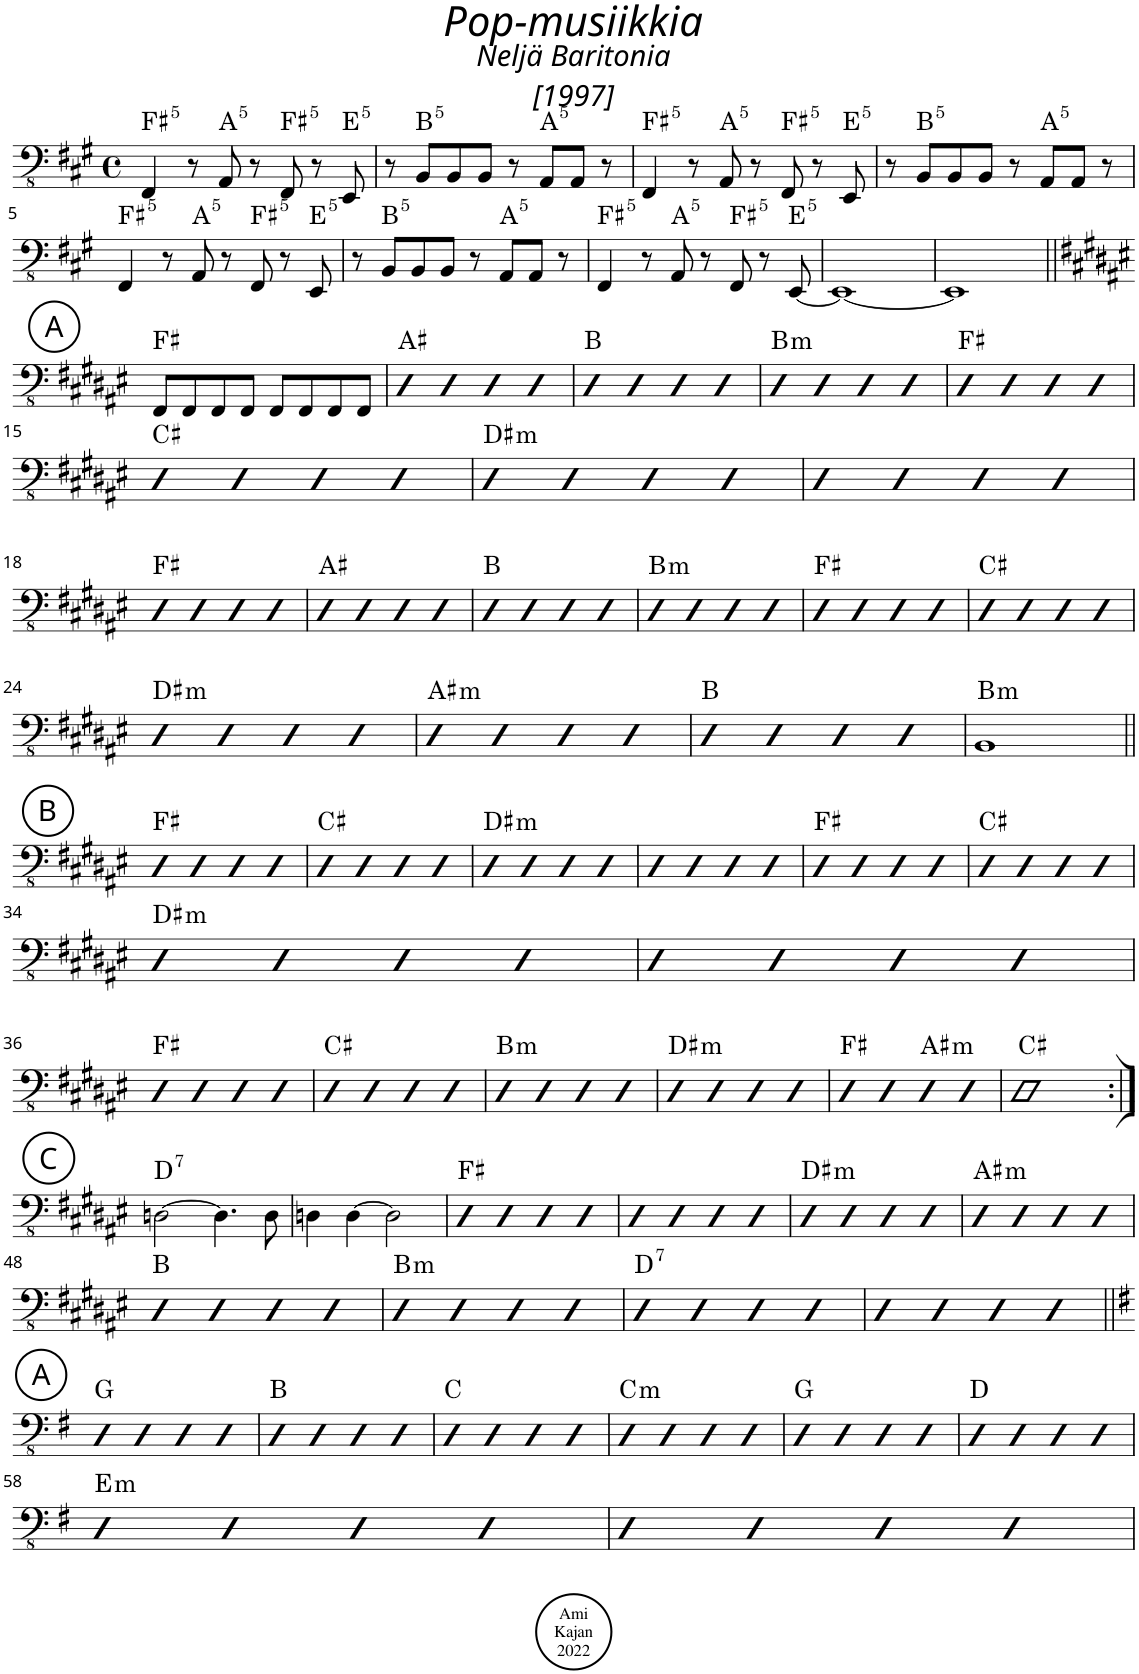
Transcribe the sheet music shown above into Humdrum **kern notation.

**kern	**harte
*part1	*part1
*staff1	*
*I"Acoustic Bass	*
*I'Bass	*
*clefFv4	*
*k[f#c#g#]	*
*M4/4	*
*met(c)	*
=1	=1
!	!LO:H:kt=5
4FFF#/	F#:(1,5)
8r	.
!	!LO:H:kt=5
8AAA/	A:(1,5)
8r	.
!	!LO:H:kt=5
8FFF#/	F#:(1,5)
8r	.
!	!LO:H:kt=5
8EEE/	E:(1,5)
=2	=2
8r	.
!	!LO:H:kt=5
8BBB/L	B:(1,5)
8BBB/	.
8BBB/J	.
8r	.
!	!LO:H:kt=5
8AAA/L	A:(1,5)
8AAA/J	.
8r	.
=3	=3
!	!LO:H:kt=5
4FFF#/	F#:(1,5)
8r	.
!	!LO:H:kt=5
8AAA/	A:(1,5)
8r	.
!	!LO:H:kt=5
8FFF#/	F#:(1,5)
8r	.
!	!LO:H:kt=5
8EEE/	E:(1,5)
=4	=4
8r	.
!	!LO:H:kt=5
8BBB/L	B:(1,5)
8BBB/	.
8BBB/J	.
8r	.
!	!LO:H:kt=5
8AAA/L	A:(1,5)
8AAA/J	.
8r	.
!!LO:LB:g=z
=5	=5
!	!LO:H:kt=5
4FFF#/	F#:(1,5)
8r	.
!	!LO:H:kt=5
8AAA/	A:(1,5)
8r	.
!	!LO:H:kt=5
8FFF#/	F#:(1,5)
8r	.
!	!LO:H:kt=5
8EEE/	E:(1,5)
=6	=6
8r	.
!	!LO:H:kt=5
8BBB/L	B:(1,5)
8BBB/	.
8BBB/J	.
8r	.
!	!LO:H:kt=5
8AAA/L	A:(1,5)
8AAA/J	.
8r	.
=7	=7
!	!LO:H:kt=5
4FFF#/	F#:(1,5)
8r	.
!	!LO:H:kt=5
8AAA/	A:(1,5)
8r	.
!	!LO:H:kt=5
8FFF#/	F#:(1,5)
8r	.
!	!LO:H:kt=5
[8EEE/	E:(1,5)
=8	=8
1EEE_	.
=9	=9
1EEE]	.
!!LO:LB:g=z
!!LO:REH:place=s1:a:cj:enc=circle:fs=14:t=A
=10||	=10||
*k[f#c#g#d#a#e#]	*
8FFF#/L	F#:maj
8FFF#/	.
8FFF#/	.
8FFF#/J	.
8FFF#/L	.
8FFF#/	.
8FFF#/	.
8FFF#/J	.
=11	=11
4DD#	A#:maj
4DD#	.
4DD#	.
4DD#	.
=12	=12
4DD#	B:maj
4DD#	.
4DD#	.
4DD#	.
=13	=13
!	!LO:H:kt=m
4DD#	B:min
4DD#	.
4DD#	.
4DD#	.
=14	=14
4DD#	F#:maj
4DD#	.
4DD#	.
4DD#	.
!!LO:LB:g=z
=15	=15
4DD#	C#:maj
4DD#	.
4DD#	.
4DD#	.
=16	=16
!	!LO:H:kt=m
4DD#	D#:min
4DD#	.
4DD#	.
4DD#	.
=17	=17
4DD#	.
4DD#	.
4DD#	.
4DD#	.
!!LO:LB:g=z
=18	=18
4DD#	F#:maj
4DD#	.
4DD#	.
4DD#	.
=19	=19
4DD#	A#:maj
4DD#	.
4DD#	.
4DD#	.
=20	=20
4DD#	B:maj
4DD#	.
4DD#	.
4DD#	.
=21	=21
!	!LO:H:kt=m
4DD#	B:min
4DD#	.
4DD#	.
4DD#	.
=22	=22
4DD#	F#:maj
4DD#	.
4DD#	.
4DD#	.
=23	=23
4DD#	C#:maj
4DD#	.
4DD#	.
4DD#	.
!!LO:LB:g=z
=24	=24
!	!LO:H:kt=m
4DD#	D#:min
4DD#	.
4DD#	.
4DD#	.
=25	=25
!	!LO:H:kt=m
4DD#	A#:min
4DD#	.
4DD#	.
4DD#	.
=26	=26
4DD#	B:maj
4DD#	.
4DD#	.
4DD#	.
=27	=27
!	!LO:H:kt=m
1BBB	B:min
!!LO:LB:g=z
!!LO:REH:place=s1:a:cj:enc=circle:fs=14:t=B
=28||	=28||
4DD#	F#:maj
4DD#	.
4DD#	.
4DD#	.
=29	=29
4DD#	C#:maj
4DD#	.
4DD#	.
4DD#	.
=30	=30
!	!LO:H:kt=m
4DD#	D#:min
4DD#	.
4DD#	.
4DD#	.
=31	=31
4DD#	.
4DD#	.
4DD#	.
4DD#	.
=32	=32
4DD#	F#:maj
4DD#	.
4DD#	.
4DD#	.
=33	=33
4DD#	C#:maj
4DD#	.
4DD#	.
4DD#	.
!!LO:LB:g=z
=34	=34
!	!LO:H:kt=m
4DD#	D#:min
4DD#	.
4DD#	.
4DD#	.
=35	=35
4DD#	.
4DD#	.
4DD#	.
4DD#	.
!!LO:LB:g=z
=36	=36
4DD#	F#:maj
4DD#	.
4DD#	.
4DD#	.
=37	=37
4DD#	C#:maj
4DD#	.
4DD#	.
4DD#	.
=38	=38
!	!LO:H:kt=m
4DD#	B:min
4DD#	.
4DD#	.
4DD#	.
=39	=39
!	!LO:H:kt=m
4DD#	D#:min
4DD#	.
4DD#	.
4DD#	.
=40	=40
4DD#	F#:maj
4DD#	.
!	!LO:H:kt=m
4DD#	A#:min
4DD#	.
=41	=41
1DD#	C#:maj
!!LO:LB:g=z
!!LO:REH:place=s1:a:cj:enc=circle:fs=14:t=C
=42:|!	=42:|!
!	!LO:H:kt=7
[2DDn\	D:7
4.DD\]	.
8DD\	.
=43	=43
4DDn\	.
[4DD\	.
2DD\]	.
=44	=44
4DD#	F#:maj
4DD#	.
4DD#	.
4DD#	.
=45	=45
4DD#	.
4DD#	.
4DD#	.
4DD#	.
=46	=46
!	!LO:H:kt=m
4DD#	D#:min
4DD#	.
4DD#	.
4DD#	.
=47	=47
!	!LO:H:kt=m
4DD#	A#:min
4DD#	.
4DD#	.
4DD#	.
!!LO:LB:g=z
=48	=48
4DD#	B:maj
4DD#	.
4DD#	.
4DD#	.
=49	=49
!	!LO:H:kt=m
4DD#	B:min
4DD#	.
4DD#	.
4DD#	.
=50	=50
!	!LO:H:kt=7
4DD#	D:7
4DD#	.
4DD#	.
4DD#	.
=51	=51
4DD#	.
4DD#	.
4DD#	.
4DD#	.
!!LO:LB:g=z
!!LO:REH:place=s1:a:cj:enc=circle:fs=14:t=A
=52||	=52||
*k[f#]	*
4EE	G:maj
4EE	.
4EE	.
4EE	.
=53	=53
4EE	B:maj
4EE	.
4EE	.
4EE	.
=54	=54
4EE	C:maj
4EE	.
4EE	.
4EE	.
=55	=55
!	!LO:H:kt=m
4EE	C:min
4EE	.
4EE	.
4EE	.
=56	=56
4EE	G:maj
4EE	.
4EE	.
4EE	.
=57	=57
4EE	D:maj
4EE	.
4EE	.
4EE	.
!!LO:LB:g=z
=58	=58
!	!LO:H:kt=m
4EE	E:min
4EE	.
4EE	.
4EE	.
=59	=59
4EE	.
4EE	.
4EE	.
4EE	.
=	=
*-	*-
